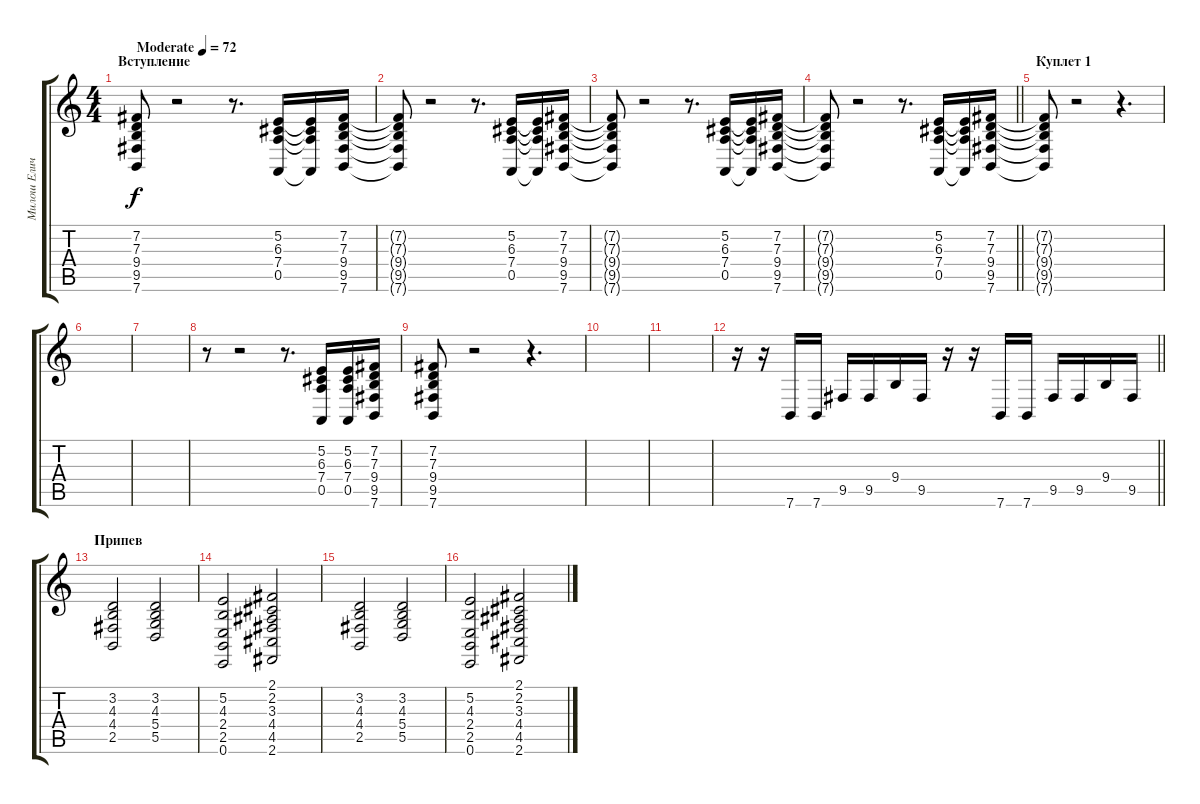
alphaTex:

\track ("Милош Елич" "Милош Елич") {instrument lead1square}
\staff {score tabs}
\tuning (E4 B3 G3 D3 A2 E2) {hide}
\ts (4 4)
\section ("" "Вступление")
\tempo (72 "Moderate")
\clef g2
\ks c
(7.2 7.3 9.4 9.5 7.6).8{dy f instrument lead1square} r.2 r.8{d} (5.2 6.3 7.4 0.5).16 (5.2{t} 6.3{t} 7.4{t} 0.5{t}).16 (7.2 7.3 9.4 9.5 7.6).16 |
(7.2{t} 7.3{t} 9.4{t} 9.5{t} 7.6{t}).8 r.2 r.8{d} (5.2 6.3 7.4 0.5).16 (5.2{t} 6.3{t} 7.4{t} 0.5{t}).16 (7.2 7.3 9.4 9.5 7.6).16 |
(7.2{t} 7.3{t} 9.4{t} 9.5{t} 7.6{t}).8 r.2 r.8{d} (5.2 6.3 7.4 0.5).16 (5.2{t} 6.3{t} 7.4{t} 0.5{t}).16 (7.2 7.3 9.4 9.5 7.6).16 |
\barLineRight lightlight
(7.2{t} 7.3{t} 9.4{t} 9.5{t} 7.6{t}).8 r.2 r.8{d} (5.2 6.3 7.4 0.5).16 (5.2{t} 6.3{t} 7.4{t} 0.5{t}).16 (7.2 7.3 9.4 9.5 7.6).16 |
\section ("" "Куплет 1")
(7.2{t} 7.3{t} 9.4{t} 9.5{t} 7.6{t}).8 r.2 r.4{d} |
|
|
r.8 r.2 r.8{d} (5.2 6.3 7.4 0.5).16 (5.2 6.3 7.4 0.5).16 (7.2 7.3 9.4 9.5 7.6).16 |
(7.2 7.3 9.4 9.5 7.6).8 r.2 r.4{d} |
|
|
\barLineRight lightlight
r.16 r.16 7.6.16 7.6.16 9.5.16 9.5.16 9.4.16 9.5.16 r.16 r.16 7.6.16 7.6.16 9.5.16 9.5.16 9.4.16 9.5.16 |
\section ("" "Припев")
(3.2 4.3 4.4 2.5).2 (3.2 4.3 5.4 5.5).2 |
(5.2 4.3 2.4 2.5 0.6).2 (2.1 2.2 3.3 4.4 4.5 2.6).2 |
(3.2 4.3 4.4 2.5).2 (3.2 4.3 5.4 5.5).2 |
(5.2 4.3 2.4 2.5 0.6).2 (2.1 2.2 3.3 4.4 4.5 2.6).2
